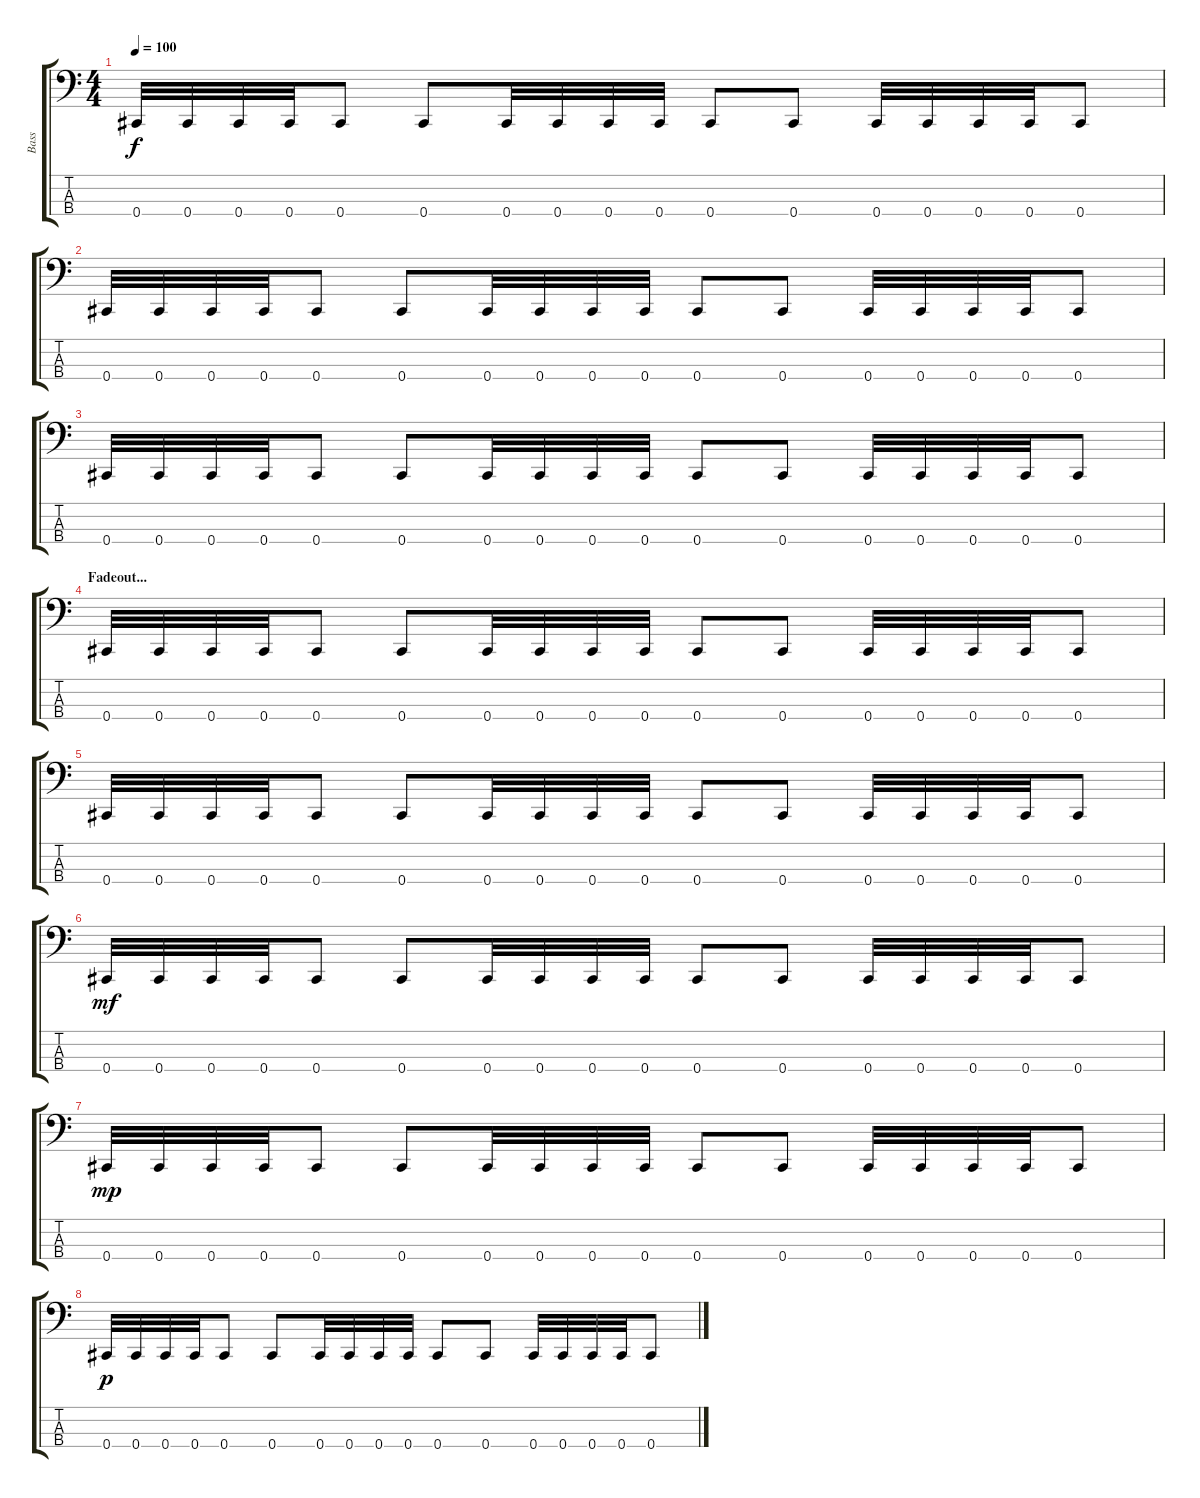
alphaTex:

\track ("Bass" "Bass") {instrument electricbassfinger}
\staff {score tabs}
\tuning (Gb2 Db2 Ab1 Db1) {hide}
\ts (4 4)
\tempo 100
\clef f4
\ks c
0.4.32{dy f} 0.4.32 0.4.32 0.4.32 0.4.8 0.4.8 0.4.32 0.4.32 0.4.32 0.4.32 0.4.8 0.4.8 0.4.32 0.4.32 0.4.32 0.4.32 0.4.8 |
0.4.32 0.4.32 0.4.32 0.4.32 0.4.8 0.4.8 0.4.32 0.4.32 0.4.32 0.4.32 0.4.8 0.4.8 0.4.32 0.4.32 0.4.32 0.4.32 0.4.8 |
0.4.32 0.4.32 0.4.32 0.4.32 0.4.8 0.4.8 0.4.32 0.4.32 0.4.32 0.4.32 0.4.8 0.4.8 0.4.32 0.4.32 0.4.32 0.4.32 0.4.8 |
\section ("" "Fadeout...")
0.4.32 0.4.32 0.4.32 0.4.32 0.4.8 0.4.8 0.4.32 0.4.32 0.4.32 0.4.32 0.4.8 0.4.8 0.4.32 0.4.32 0.4.32 0.4.32 0.4.8 |
0.4.32 0.4.32 0.4.32 0.4.32 0.4.8 0.4.8 0.4.32 0.4.32 0.4.32 0.4.32 0.4.8 0.4.8 0.4.32 0.4.32 0.4.32 0.4.32 0.4.8 |
0.4.32{dy mf} 0.4.32 0.4.32 0.4.32 0.4.8 0.4.8 0.4.32 0.4.32 0.4.32 0.4.32 0.4.8 0.4.8 0.4.32 0.4.32 0.4.32 0.4.32 0.4.8 |
0.4.32{dy mp} 0.4.32 0.4.32 0.4.32 0.4.8 0.4.8 0.4.32 0.4.32 0.4.32 0.4.32 0.4.8 0.4.8 0.4.32 0.4.32 0.4.32 0.4.32 0.4.8 |
0.4.32{dy p} 0.4.32 0.4.32 0.4.32 0.4.8 0.4.8 0.4.32 0.4.32 0.4.32 0.4.32 0.4.8 0.4.8 0.4.32 0.4.32 0.4.32 0.4.32 0.4.8
